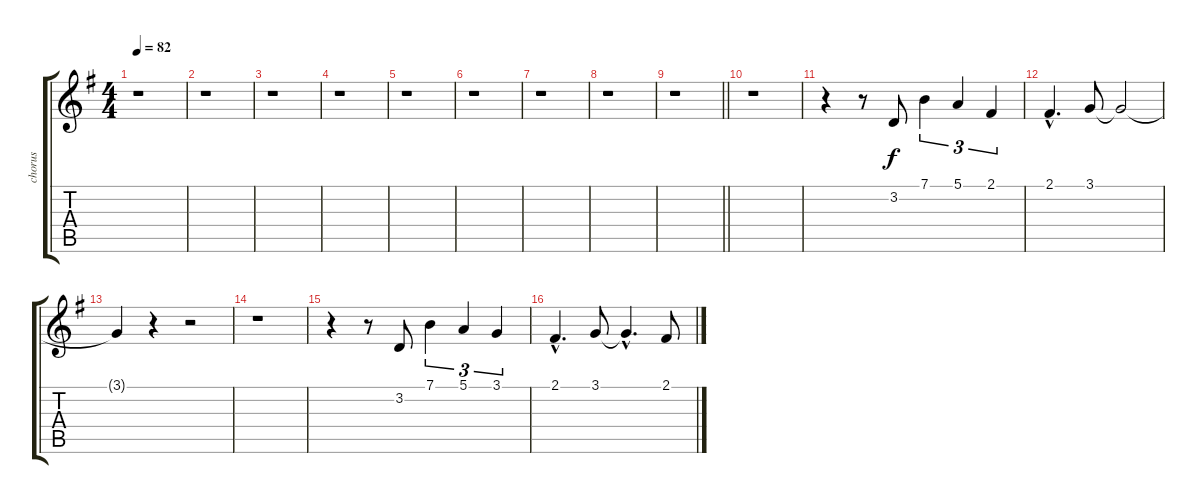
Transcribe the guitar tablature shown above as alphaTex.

\track ("chorus" "chorus") {instrument voiceoohs}
\staff {score tabs}
\tuning (E4 B3 G3 D3 A2 E2) {hide}
\ts (4 4)
\tempo 82
\clef g2
\ks g
r.1{dy f} |
r.1 |
r.1 |
r.1 |
r.1 |
r.1 |
r.1 |
r.1 |
\barLineRight lightlight
r.1 |
r.1 |
r.4 r.8 3.2.8 7.1.4{tu (3 2)} 5.1.4{tu (3 2)} 2.1.4{tu (3 2)} |
2.1{hac}.4{d} 3.1.8 3.1{t}.2 |
3.1{t}.4 r.4 r.2 |
r.1 |
r.4 r.8 3.2.8 7.1.4{tu (3 2)} 5.1.4{tu (3 2)} 3.1.4{tu (3 2)} |
2.1{hac}.4{d} 3.1.8 3.1{hac t}.4{d} 2.1.8
